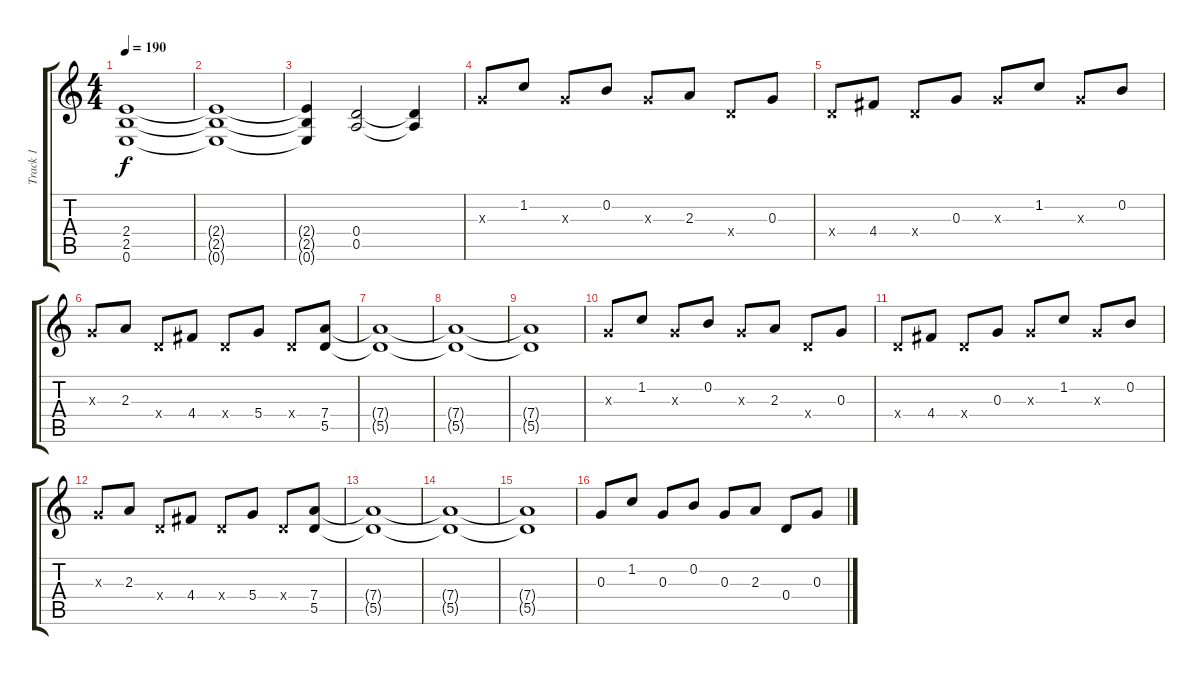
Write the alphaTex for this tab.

\track ("Track 1" "Track 1") {instrument overdrivenguitar}
\staff {score tabs}
\tuning (E4 B3 G3 D3 A2 E2) {hide}
\ts (4 4)
\tempo 190
\clef g2
\ks c
(2.4{t} 2.5{t} 0.6{t}).1{dy f} |
(2.4{t} 2.5{t} 0.6{t}).1 |
(2.4{t} 2.5{t} 0.6{t}).4 (0.4 0.5).2 (0.4{t} 0.5{t}).4 |
0.3{x}.8 1.2.8 0.3{x}.8 0.2.8 0.3{x}.8 2.3.8 0.4{x}.8 0.3.8 |
0.4{x}.8 4.4.8 0.4{x}.8 0.3.8 0.3{x}.8 1.2.8 0.3{x}.8 0.2.8 |
0.3{x}.8 2.3.8 0.4{x}.8 4.4.8 0.4{x}.8 5.4.8 0.4{x}.8 (7.4 5.5).8 |
(7.4{t} 5.5{t}).1 |
(7.4{t} 5.5{t}).1 |
(7.4{t} 5.5{t}).1 |
0.3{x}.8 1.2.8 0.3{x}.8 0.2.8 0.3{x}.8 2.3.8 0.4{x}.8 0.3.8 |
0.4{x}.8 4.4.8 0.4{x}.8 0.3.8 0.3{x}.8 1.2.8 0.3{x}.8 0.2.8 |
0.3{x}.8 2.3.8 0.4{x}.8 4.4.8 0.4{x}.8 5.4.8 0.4{x}.8 (7.4 5.5).8 |
(7.4{t} 5.5{t}).1 |
(7.4{t} 5.5{t}).1 |
(7.4{t} 5.5{t}).1 |
0.3.8 1.2.8 0.3.8 0.2.8 0.3.8 2.3.8 0.4.8 0.3.8
